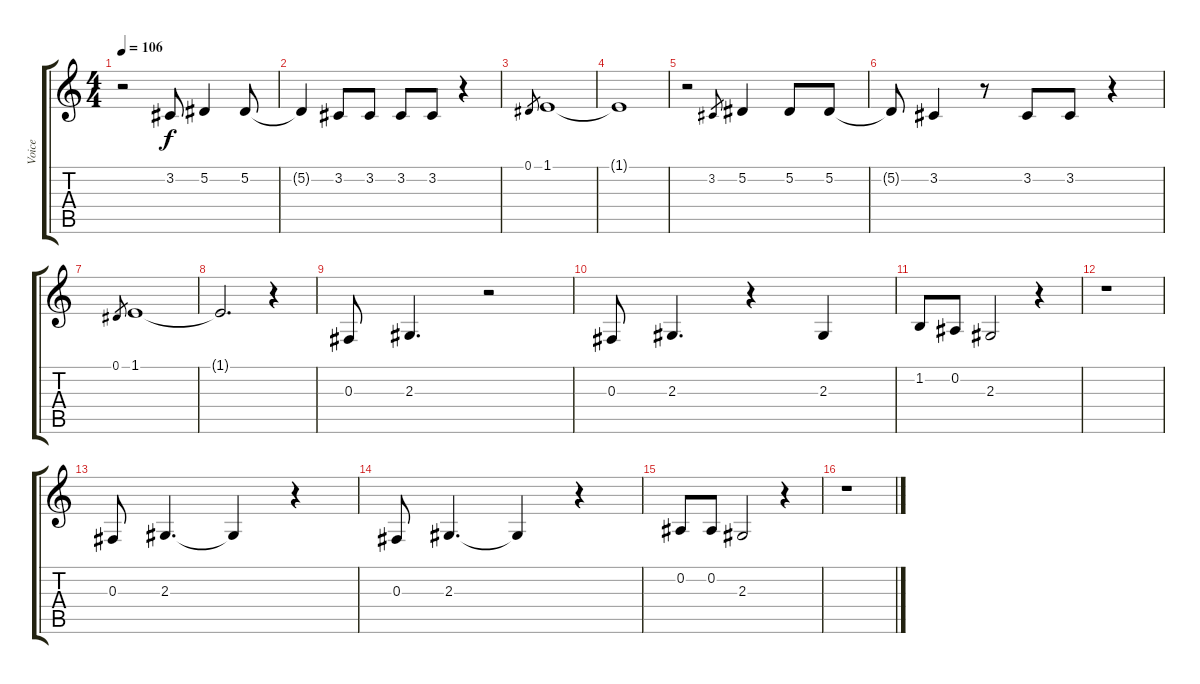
\track ("Voice" "Voice") {instrument cello}
\staff {score tabs}
\tuning (Eb4 Bb3 Gb3 Db3 Ab2 Eb2) {hide}
\ts (4 4)
\tempo 106
\clef g2
\ks c
r.2{dy f} 3.2.8 5.2.4 5.2.8 |
5.2{t}.4 3.2.8 3.2.8 3.2.8 3.2.8 r.4 |
0.1.8{gr} 1.1.1 |
1.1{t}.1 |
r.2 3.2.8{gr} 5.2.4 5.2.8 5.2.8 |
5.2{t}.8 3.2.4 r.8 3.2.8 3.2.8 r.4 |
0.1.8{gr} 1.1.1 |
1.1{t}.2{d} r.4 |
0.3.8 2.3.4{d} r.2 |
0.3.8 2.3.4{d} r.4 2.3.4 |
1.2.8 0.2.8 2.3.2 r.4 |
r.1 |
0.3.8 2.3.4{d} 2.3{t}.4 r.4 |
0.3.8 2.3.4{d} 2.3{t}.4 r.4 |
0.2.8 0.2.8 2.3.2 r.4 |
r.1
